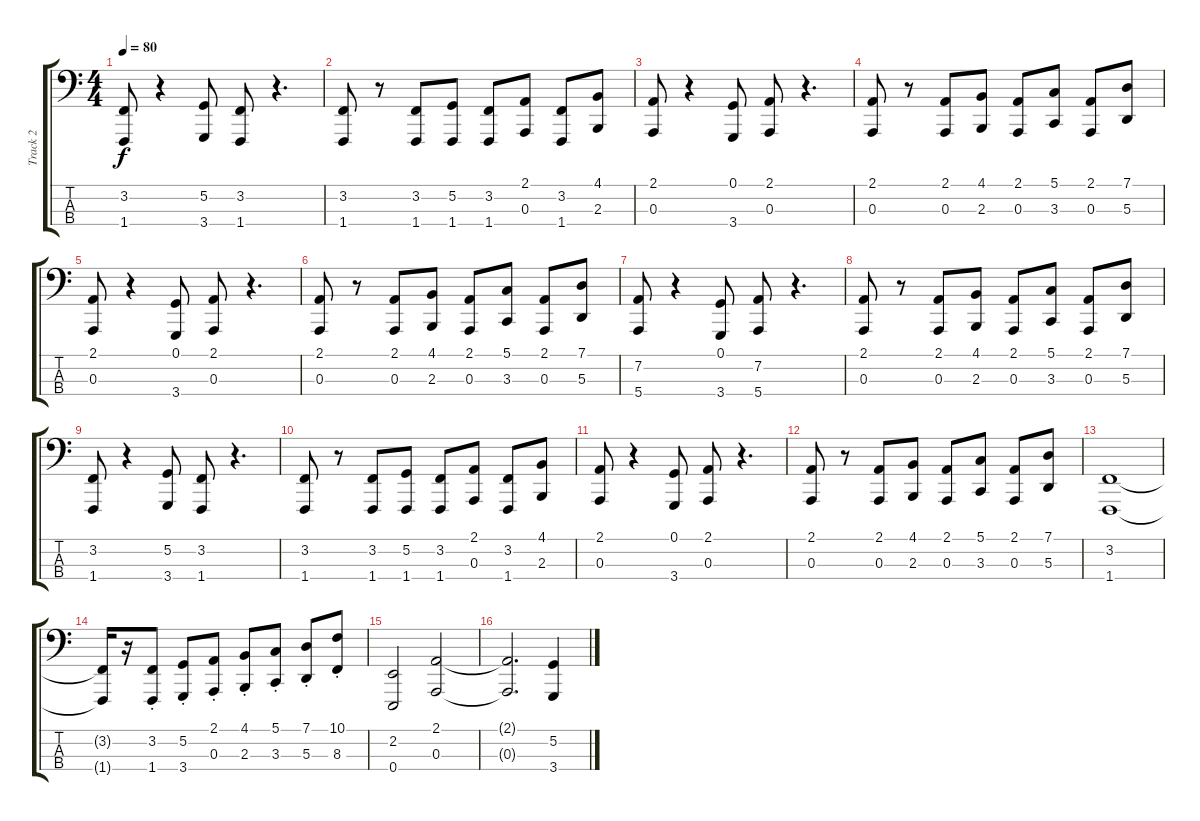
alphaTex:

\track ("Track 2" "Track 2") {instrument stringensemble1}
\staff {score tabs}
\tuning (G2 D2 A1 E1) {hide}
\ts (4 4)
\tempo 80
\clef f4
\ks c
(3.2 1.4).8{dy f} r.4 (5.2 3.4).8 (3.2 1.4).8 r.4{d} |
(3.2 1.4).8 r.8 (3.2 1.4).8 (5.2 1.4).8 (3.2 1.4).8 (2.1 0.3).8 (3.2 1.4).8 (4.1 2.3).8 |
(2.1 0.3).8 r.4 (0.1 3.4).8 (2.1 0.3).8 r.4{d} |
(2.1 0.3).8 r.8 (2.1 0.3).8 (4.1 2.3).8 (2.1 0.3).8 (5.1 3.3).8 (2.1 0.3).8 (7.1 5.3).8 |
(2.1 0.3).8 r.4 (0.1 3.4).8 (2.1 0.3).8 r.4{d} |
(2.1 0.3).8 r.8 (2.1 0.3).8 (4.1 2.3).8 (2.1 0.3).8 (5.1 3.3).8 (2.1 0.3).8 (7.1 5.3).8 |
(7.2 5.4).8 r.4 (0.1 3.4).8 (7.2 5.4).8 r.4{d} |
(2.1 0.3).8 r.8 (2.1 0.3).8 (4.1 2.3).8 (2.1 0.3).8 (5.1 3.3).8 (2.1 0.3).8 (7.1 5.3).8 |
(3.2 1.4).8 r.4 (5.2 3.4).8 (3.2 1.4).8 r.4{d} |
(3.2 1.4).8 r.8 (3.2 1.4).8 (5.2 1.4).8 (3.2 1.4).8 (2.1 0.3).8 (3.2 1.4).8 (4.1 2.3).8 |
(2.1 0.3).8 r.4 (0.1 3.4).8 (2.1 0.3).8 r.4{d} |
(2.1 0.3).8 r.8 (2.1 0.3).8 (4.1 2.3).8 (2.1 0.3).8 (5.1 3.3).8 (2.1 0.3).8 (7.1 5.3).8 |
(3.2 1.4).1 |
(3.2{t} 1.4{t}).16 r.16 (3.2{st} 1.4{st}).8 (5.2{st} 3.4{st}).8 (2.1{st} 0.3{st}).8 (4.1{st} 2.3{st}).8 (5.1{st} 3.3{st}).8 (7.1{st} 5.3{st}).8 (10.1{st} 8.3{st}).8 |
(2.2 0.4).2 (2.1 0.3).2 |
(2.1{t} 0.3{t}).2{d} (5.2 3.4).4
